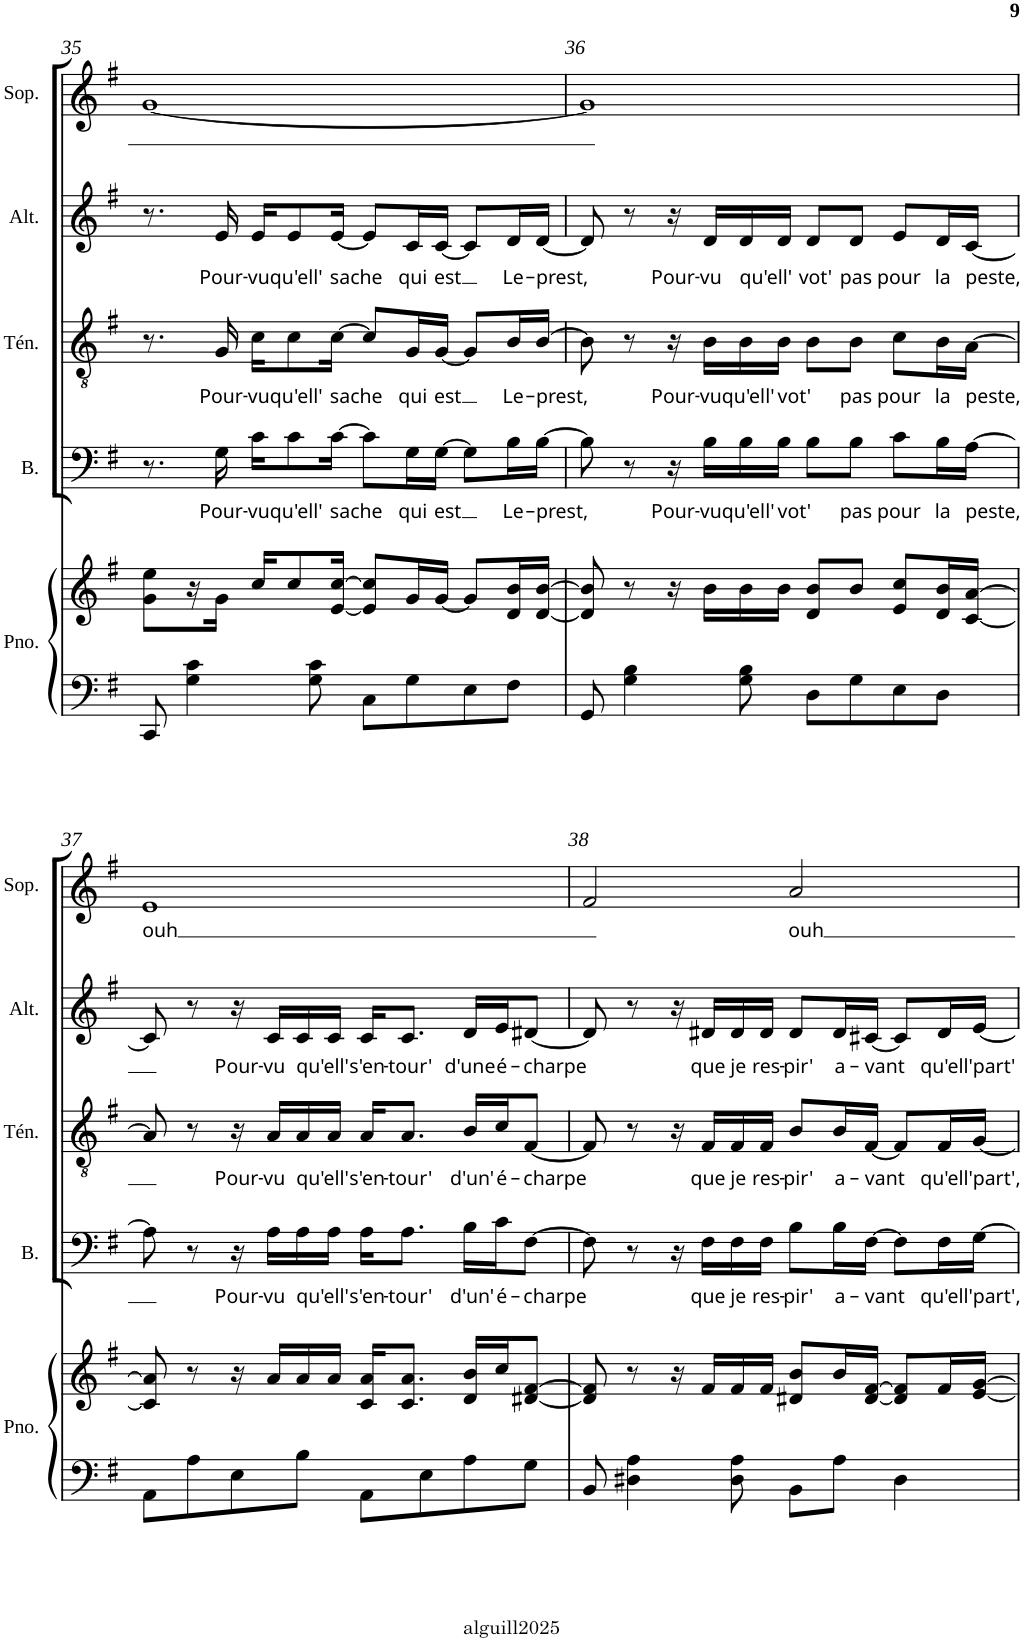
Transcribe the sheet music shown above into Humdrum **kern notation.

**kern	**kern	**kern	**text	**kern	**text	**kern	**text	**kern	**text
*part5	*part5	*part4	*part4	*part3	*part3	*part2	*part2	*part1	*part1
*staff6	*staff5	*staff4	*staff4	*staff3	*staff3	*staff2	*staff2	*staff1	*staff1
*I"Piano	*	*I"Basse	*	*I"Ténor	*	*I"Alto	*	*I"Soprano	*
*I'Pno.	*	*I'B.	*	*I'Tén.	*	*I'Alt.	*	*I'Sop.	*
!!LO:PB:g=z
*clefF4	*clefG2	*clefF4	*	*clefGv2	*	*clefG2	*	*clefG2	*
*k[f#]	*k[f#]	*k[f#]	*	*k[f#]	*	*k[f#]	*	*k[f#]	*
*e:	*e:	*e:	*	*e:	*	*e:	*	*e:	*
*M4/4	*M4/4	*M4/4	*	*M4/4	*	*M4/4	*	*M4/4	*
=35	=35	=35	=35	=35	=35	=35	=35	=35	=35
8CC/	8g\ 8ee\L	8.r	.	8.r	.	8.r	.	[1g	.
4G\ 4c\	16r	.	.	.	.	.	.	.	.
!	!	!	!LO:LY:b	!	!LO:LY:b	!	!LO:LY:b	!	!
.	16g\JJ	16G\	Pour-	16G/	Pour-	16e/	Pour-	.	.
!	!	!	!LO:LY:b	!	!LO:LY:b	!	!LO:LY:b	!	!
.	16cc/KL	16c\KL	-vu	16c\KL	-vu	16e/KL	-vu	.	.
!	!	!	!LO:LY:b	!	!LO:LY:b	!	!LO:LY:b	!	!
.	8cc/	8c\	qu'ell'	8c\	qu'ell'	8e/	qu'ell'	.	.
8G\ 8c\	.	.	.	.	.	.	.	.	.
!	!	!	!LO:LY:b	!	!LO:LY:b	!	!LO:LY:b	!	!
.	[16e/ [16cc/Jk	[16c\Jk	sache	[16c\Jk	sache	[16e/Jk	sache	.	.
8C\L	8e/] 8cc/]L	8c\L]	.	8c/L]	.	8e/L]	.	.	.
!	!	!	!LO:LY:b	!	!LO:LY:b	!	!LO:LY:b	!	!
8G\	16g/L	16G\L	qui	16G/L	qui	16c/L	qui	.	.
!	!	!	!LO:LY:b	!	!LO:LY:b	!	!LO:LY:b	!	!
.	[16g/JJ	[16G\JJ	est	[16G/JJ	est	[16c/JJ	est	.	.
8E\	8g/L]	8G\L]	.	8G/L]	.	8c/L]	.	.	.
!	!	!	!LO:LY:b	!	!LO:LY:b	!	!LO:LY:b	!	!
8F#\J	16d/ 16b/L	16B\L	Le-	16B/L	Le-	16d/L	Le-	.	.
!	!	!	!LO:LY:b	!	!LO:LY:b	!	!LO:LY:b	!	!
.	[16d/ [16b/JJ	[16B\JJ	-prest,	[16B/JJ	-prest,	[16d/JJ	-prest,	.	.
=36	=36	=36	=36	=36	=36	=36	=36	=36	=36
8GG/	8d/] 8b/]	8B\]	.	8B\]	.	8d/]	.	1g]	.
4G\ 4B\	8r	8r	.	8r	.	8r	.	.	.
!	!	!	!LO:LY:b	!	!LO:LY:b	!	!LO:LY:b	!	!
.	16r	16r	Pour-	16r	Pour-	16r	Pour-	.	.
!	!	!	!LO:LY:b	!	!LO:LY:b	!	!LO:LY:b	!	!
.	16b\LL	16B\LL	-vu	16B\LL	-vu	16d/LL	-vu	.	.
!	!	!	!LO:LY:b	!	!LO:LY:b	!	!LO:LY:b	!	!
8G\ 8B\	16b\	16B\	qu'ell'	16B\	qu'ell'	16d/	qu'ell'	.	.
!	!	!	!LO:LY:b	!	!LO:LY:b	!	!	!	!
.	16b\JJ	16B\JJ	vot'	16B\JJ	vot'	16d/JJ	.	.	.
!	!	!	!	!	!	!	!LO:LY:b	!	!
8D\L	8d/ 8b/L	8B\L	.	8B\L	.	8d/L	vot'	.	.
!	!	!	!LO:LY:b	!	!LO:LY:b	!	!LO:LY:b	!	!
8G\	8b/J	8B\J	pas	8B\J	pas	8d/J	pas	.	.
!	!	!	!LO:LY:b	!	!LO:LY:b	!	!LO:LY:b	!	!
8E\	8e/ 8cc/L	8c\L	pour	8c\L	pour	8e/L	pour	.	.
!	!	!	!LO:LY:b	!	!LO:LY:b	!	!LO:LY:b	!	!
8D\J	16d/ 16b/L	16B\L	la	16B\L	la	16d/L	la	.	.
!	!	!	!LO:LY:b	!	!LO:LY:b	!	!LO:LY:b	!	!
.	[16c/ [16a/JJ	[16A\JJ	peste,	[16A\JJ	peste,	[16c/JJ	peste,	.	.
!!LO:LB:g=z
=37	=37	=37	=37	=37	=37	=37	=37	=37	=37
!	!	!	!	!	!	!	!	!	!LO:LY:b
8AA\L	8c/] 8a/]	8A\]	.	8A/]	.	8c/]	.	1e	ouh
8A\	8r	8r	.	8r	.	8r	.	.	.
!	!	!	!LO:LY:b	!	!LO:LY:b	!	!LO:LY:b	!	!
8E\	16r	16r	Pour-	16r	Pour-	16r	Pour-	.	.
!	!	!	!LO:LY:b	!	!LO:LY:b	!	!LO:LY:b	!	!
.	16a/LL	16A\LL	-vu	16A/LL	-vu	16c/LL	-vu	.	.
!	!	!	!LO:LY:b	!	!LO:LY:b	!	!LO:LY:b	!	!
8B\J	16a/	16A\	qu'ell'	16A/	qu'ell'	16c/	qu'ell'	.	.
.	16a/JJ	16A\JJ	.	16A/JJ	.	16c/JJ	.	.	.
!	!	!	!LO:LY:b	!	!LO:LY:b	!	!LO:LY:b	!	!
8AA\L	16c/ 16a/KL	16A\KL	s'en-	16A/KL	s'en-	16c/KL	s'en-	.	.
!	!	!	!LO:LY:b	!	!LO:LY:b	!	!LO:LY:b	!	!
.	8.c/ 8.a/J	8.A\J	-tour'	8.A/J	-tour'	8.c/J	-tour'	.	.
8E\	.	.	.	.	.	.	.	.	.
!	!	!	!LO:LY:b	!	!LO:LY:b	!	!LO:LY:b	!	!
8A\	16d/ 16b/LL	16B\LL	d'un'	16B/LL	d'un'	16d/LL	d'une	.	.
!	!	!	!LO:LY:b	!	!LO:LY:b	!	!LO:LY:b	!	!
.	16cc/J	16c\J	é-	16c/J	é-	16e/J	é-	.	.
!	!	!	!LO:LY:b	!	!LO:LY:b	!	!LO:LY:b	!	!
8G\J	[8d#X/ [8f#/J	[8F#\J	-charpe	[8F#/J	-charpe	[8d#X/J	-charpe	.	.
=38	=38	=38	=38	=38	=38	=38	=38	=38	=38
8BB/	8d#/] 8f#/]	8F#\]	.	8F#/]	.	8d#/]	.	2f#/	.
4D#X\ 4A\	8r	8r	.	8r	.	8r	.	.	.
.	16r	16r	.	16r	.	16r	.	.	.
!	!	!	!LO:LY:b	!	!LO:LY:b	!	!LO:LY:b	!	!
.	16f#/LL	16F#\LL	que	16F#/LL	que	16d#X/LL	que	.	.
!	!	!	!LO:LY:b	!	!LO:LY:b	!	!LO:LY:b	!	!
8D#\ 8A\	16f#/	16F#\	je	16F#/	je	16d#/	je	.	.
!	!	!	!LO:LY:b	!	!LO:LY:b	!	!LO:LY:b	!	!
.	16f#/JJ	16F#\JJ	res-	16F#/JJ	res-	16d#/JJ	res-	.	.
!	!	!	!LO:LY:b	!	!LO:LY:b	!	!LO:LY:b	!	!LO:LY:b
8BB\L	8d#X/ 8b/L	8B\L	-pir'	8B/L	-pir'	8d#/L	-pir'	2a/	ouh
!	!	!	!LO:LY:b	!	!LO:LY:b	!	!LO:LY:b	!	!
8A\J	16b/L	16B\L	a-	16B/L	a-	16d#/L	a-	.	.
!	!	!	!LO:LY:b	!	!LO:LY:b	!	!LO:LY:b	!	!
.	[16d#/ [16f#/JJ	[16F#\JJ	-vant	[16F#/JJ	-vant	[16c#X/JJ	-vant	.	.
4D#\	8d#/] 8f#/]L	8F#\L]	.	8F#/L]	.	8c#/L]	.	.	.
!	!	!	!LO:LY:b	!	!LO:LY:b	!	!LO:LY:b	!	!
.	16f#/L	16F#\L	qu'ell'	16F#/L	qu'ell'	16d#/L	qu'ell'	.	.
!	!	!	!LO:LY:b	!	!LO:LY:b	!	!LO:LY:b	!	!
.	[16e/ [16g/JJ	[16G\JJ	part',	[16G/JJ	part',	[16e/JJ	part'	.	.
=	=	=	=	=	=	=	=	=	=
*-	*-	*-	*-	*-	*-	*-	*-	*-	*-
